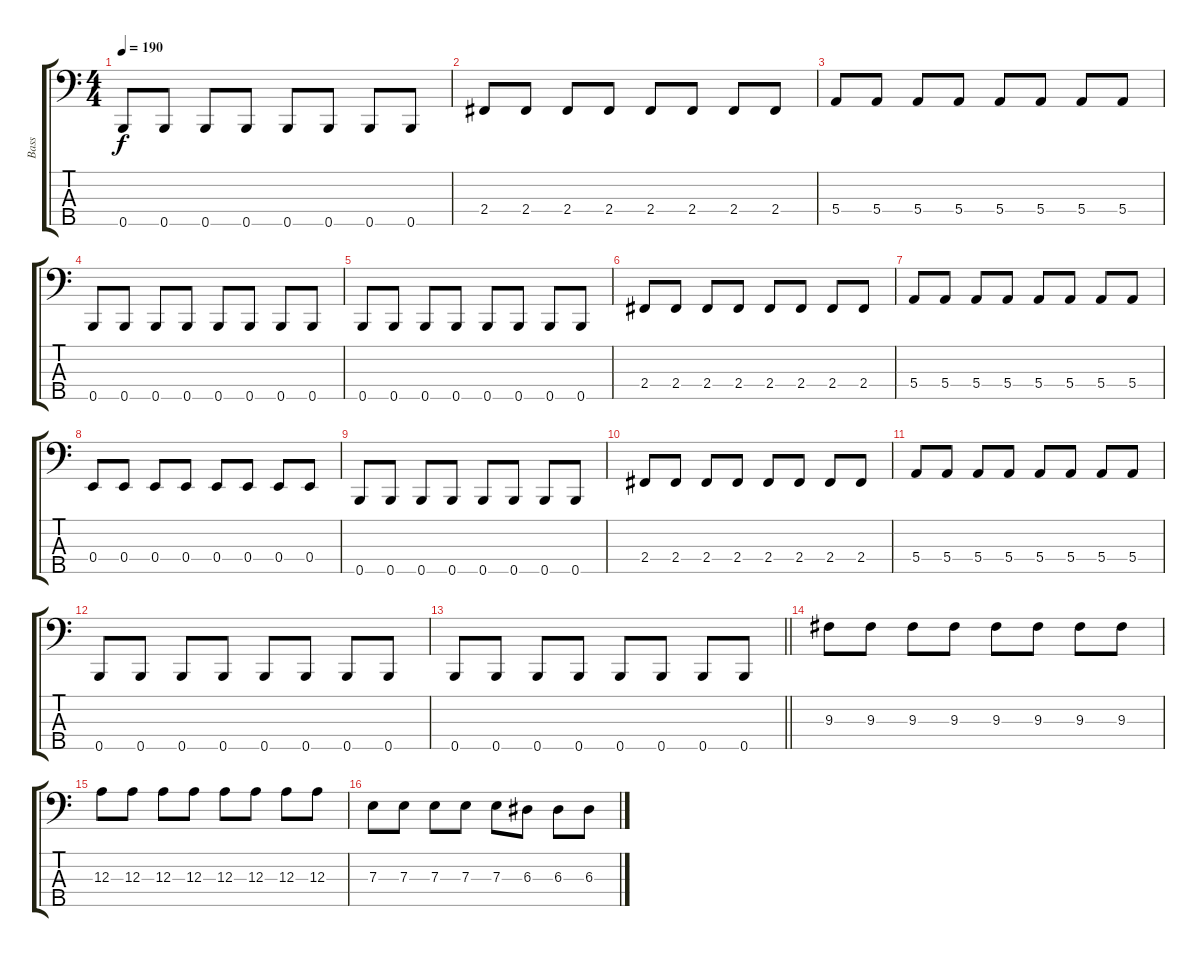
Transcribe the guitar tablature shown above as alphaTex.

\track ("Bass" "Bass") {instrument electricbassfinger}
\staff {score tabs}
\tuning (G2 D2 A1 E1 B0) {hide}
\ts (4 4)
\tempo 190
\clef f4
\ks c
0.5.8{dy f} 0.5.8 0.5.8 0.5.8 0.5.8 0.5.8 0.5.8 0.5.8 |
2.4.8 2.4.8 2.4.8 2.4.8 2.4.8 2.4.8 2.4.8 2.4.8 |
5.4.8 5.4.8 5.4.8 5.4.8 5.4.8 5.4.8 5.4.8 5.4.8 |
0.5.8 0.5.8 0.5.8 0.5.8 0.5.8 0.5.8 0.5.8 0.5.8 |
0.5.8 0.5.8 0.5.8 0.5.8 0.5.8 0.5.8 0.5.8 0.5.8 |
2.4.8 2.4.8 2.4.8 2.4.8 2.4.8 2.4.8 2.4.8 2.4.8 |
5.4.8 5.4.8 5.4.8 5.4.8 5.4.8 5.4.8 5.4.8 5.4.8 |
0.4.8 0.4.8 0.4.8 0.4.8 0.4.8 0.4.8 0.4.8 0.4.8 |
0.5.8 0.5.8 0.5.8 0.5.8 0.5.8 0.5.8 0.5.8 0.5.8 |
2.4.8 2.4.8 2.4.8 2.4.8 2.4.8 2.4.8 2.4.8 2.4.8 |
5.4.8 5.4.8 5.4.8 5.4.8 5.4.8 5.4.8 5.4.8 5.4.8 |
0.5.8 0.5.8 0.5.8 0.5.8 0.5.8 0.5.8 0.5.8 0.5.8 |
\barLineRight lightlight
0.5.8 0.5.8 0.5.8 0.5.8 0.5.8 0.5.8 0.5.8 0.5.8 |
\section ("" "")
9.3.8 9.3.8 9.3.8 9.3.8 9.3.8 9.3.8 9.3.8 9.3.8 |
12.3.8 12.3.8 12.3.8 12.3.8 12.3.8 12.3.8 12.3.8 12.3.8 |
7.3.8 7.3.8 7.3.8 7.3.8 7.3.8 6.3.8 6.3.8 6.3.8
